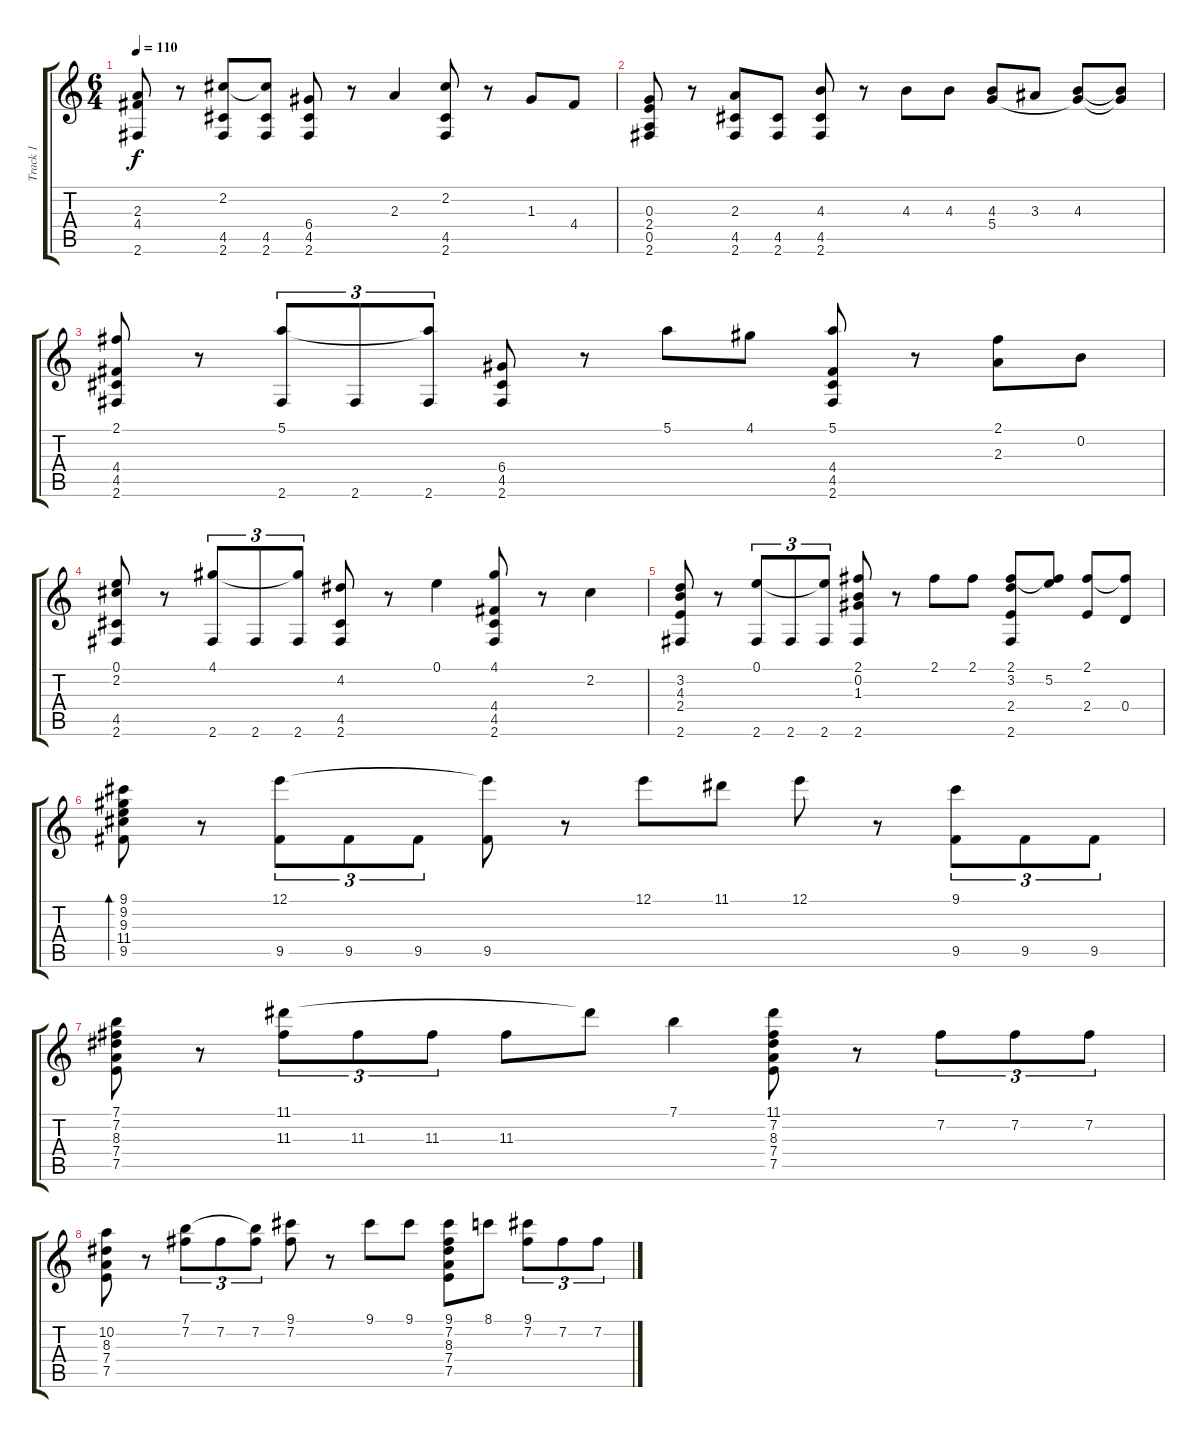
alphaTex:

\track ("Track 1" "Track 1") {instrument acousticguitarnylon}
\staff {score tabs}
\tuning (E4 B3 G3 D3 A2 E2) {hide}
\ts (6 4)
\tempo 110
\clef g2
\ks c
(2.3 4.4 2.6).8{dy f} r.8 (2.2 4.5 2.6).8 (2.2{t} 4.5 2.6).8 (6.4 4.5 2.6).8 r.8 2.3.4 (2.2 4.5 2.6).8 r.8 1.3.8 4.4.8 |
(0.3 2.4 0.5 2.6).8 r.8 (2.3 4.5 2.6).8 (4.5 2.6).8 (4.3 4.5 2.6).8 r.8 4.3.8 4.3.8 (4.3 5.4).8 3.3.8 (4.3 5.4{t}).8 (4.3{t} 5.4{t}).8 |
(2.1 4.4 4.5 2.6).8 r.8 (5.1 2.6).8{tu (3 2)} 2.6.8{tu (3 2)} (5.1{t} 2.6).8{tu (3 2)} (6.4 4.5 2.6).8 r.8 5.1.8 4.1.8 (5.1 4.4 4.5 2.6).8 r.8 (2.1 2.3).8 0.2.8 |
(0.1 2.2 4.5 2.6).8 r.8 (4.1 2.6).8{tu (3 2)} 2.6.8{tu (3 2)} (4.1{t} 2.6).8{tu (3 2)} (4.2 4.5 2.6).8 r.8 0.1.4 (4.1 4.4 4.5 2.6).8 r.8 2.2.4 |
(3.2 4.3 2.4 2.6).8 r.8 (0.1 2.6).8{tu (3 2)} 2.6.8{tu (3 2)} (0.1{t} 2.6).8{tu (3 2)} (2.1 0.2 1.3 2.6).8 r.8 2.1.8 2.1.8 (2.1 3.2 2.4 2.6).8 (2.1{t} 5.2).8 (2.1 2.4).8 (2.1{t} 0.4).8 |
(9.1 9.2 9.3 11.4 9.5).8{bd 60} r.8 (12.1 9.5).8{tu (3 2)} 9.5.8{tu (3 2)} 9.5.8{tu (3 2)} (12.1{t} 9.5).8 r.8 12.1.8 11.1.8 12.1.8 r.8 (9.1 9.5).8{tu (3 2)} 9.5.8{tu (3 2)} 9.5.8{tu (3 2)} |
(7.1 7.2 8.3 7.4 7.5).8 r.8 (11.1 11.3).8{tu (3 2)} 11.3.8{tu (3 2)} 11.3.8{tu (3 2)} 11.3.8 11.1{t}.8 7.1.4 (11.1 7.2 8.3 7.4 7.5).8 r.8 7.2.8{tu (3 2)} 7.2.8{tu (3 2)} 7.2.8{tu (3 2)} |
(10.2 8.3 7.4 7.5).8 r.8 (7.1 7.2).8{tu (3 2)} 7.2.8{tu (3 2)} (7.1{t} 7.2).8{tu (3 2)} (9.1 7.2).8 r.8 9.1.8 9.1.8 (9.1 7.2 8.3 7.4 7.5).8 8.1.8 (9.1 7.2).8{tu (3 2)} 7.2.8{tu (3 2)} 7.2.8{tu (3 2)}
